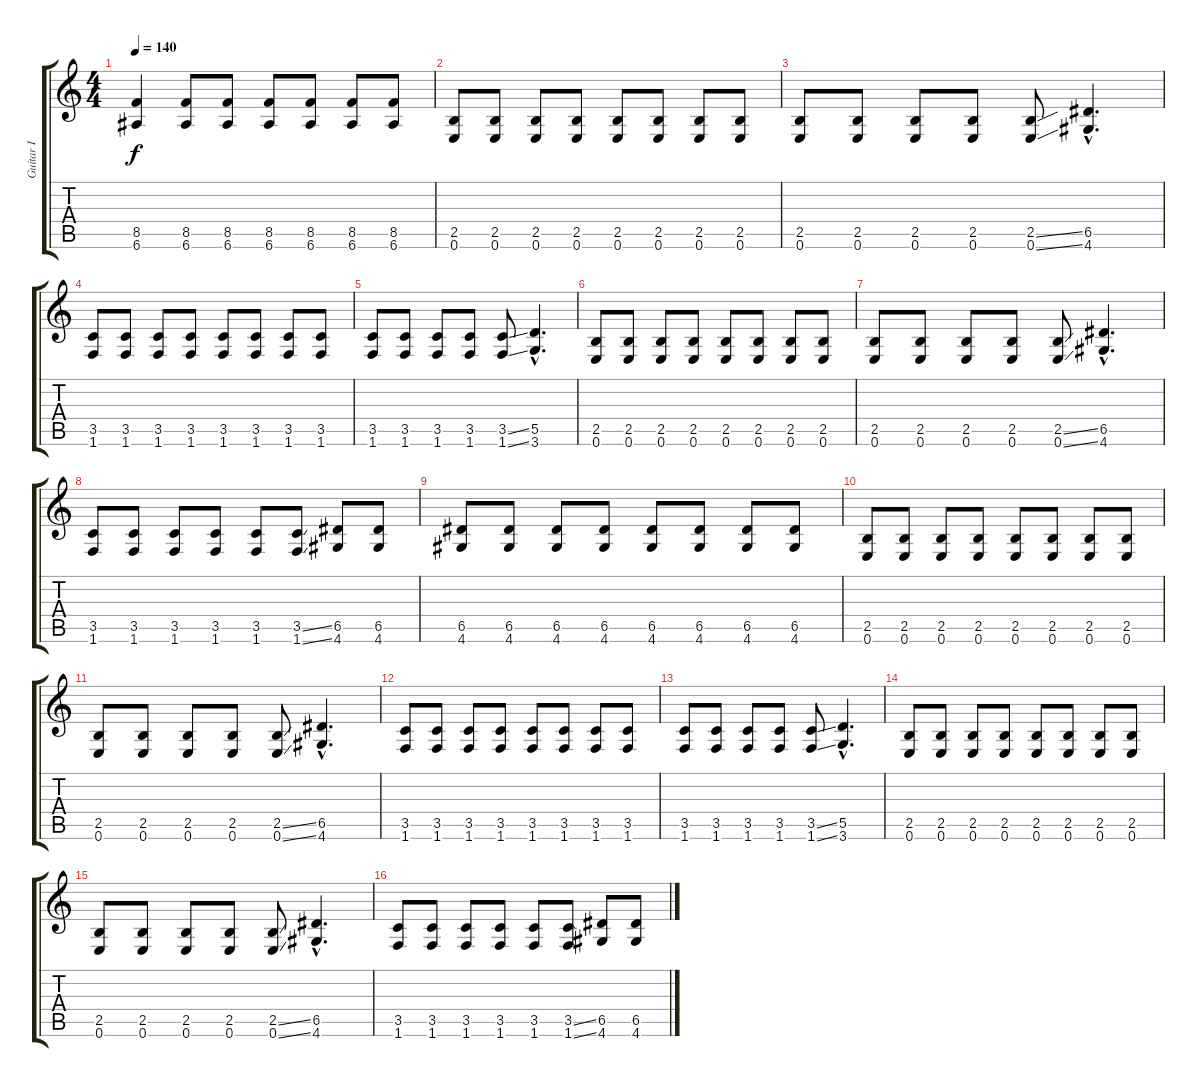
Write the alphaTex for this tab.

\track ("Guitar I" "Guitar I") {instrument distortionguitar}
\staff {score tabs}
\tuning (E4 B3 G3 D3 A2 E2) {hide}
\ts (4 4)
\tempo 140
\clef g2
\ks c
(8.5 6.6).4{dy f} (8.5 6.6).8 (8.5 6.6).8 (8.5 6.6).8 (8.5 6.6).8 (8.5 6.6).8 (8.5 6.6).8 |
(2.5 0.6).8 (2.5 0.6).8 (2.5 0.6).8 (2.5 0.6).8 (2.5 0.6).8 (2.5 0.6).8 (2.5 0.6).8 (2.5 0.6).8 |
(2.5 0.6).8 (2.5 0.6).8 (2.5 0.6).8 (2.5 0.6).8 (2.5{ss} 0.6{ss}).8 (6.5{hac} 4.6{hac}).4{d} |
(3.5 1.6).8 (3.5 1.6).8 (3.5 1.6).8 (3.5 1.6).8 (3.5 1.6).8 (3.5 1.6).8 (3.5 1.6).8 (3.5 1.6).8 |
(3.5 1.6).8 (3.5 1.6).8 (3.5 1.6).8 (3.5 1.6).8 (3.5{ss} 1.6{ss}).8 (5.5{hac} 3.6{hac}).4{d} |
(2.5 0.6).8 (2.5 0.6).8 (2.5 0.6).8 (2.5 0.6).8 (2.5 0.6).8 (2.5 0.6).8 (2.5 0.6).8 (2.5 0.6).8 |
(2.5 0.6).8 (2.5 0.6).8 (2.5 0.6).8 (2.5 0.6).8 (2.5{ss} 0.6{ss}).8 (6.5{hac} 4.6{hac}).4{d} |
(3.5 1.6).8 (3.5 1.6).8 (3.5 1.6).8 (3.5 1.6).8 (3.5 1.6).8 (3.5{ss} 1.6{ss}).8 (6.5 4.6).8 (6.5 4.6).8 |
(6.5 4.6).8 (6.5 4.6).8 (6.5 4.6).8 (6.5 4.6).8 (6.5 4.6).8 (6.5 4.6).8 (6.5 4.6).8 (6.5 4.6).8 |
(2.5 0.6).8 (2.5 0.6).8 (2.5 0.6).8 (2.5 0.6).8 (2.5 0.6).8 (2.5 0.6).8 (2.5 0.6).8 (2.5 0.6).8 |
(2.5 0.6).8 (2.5 0.6).8 (2.5 0.6).8 (2.5 0.6).8 (2.5{ss} 0.6{ss}).8 (6.5{hac} 4.6{hac}).4{d} |
(3.5 1.6).8 (3.5 1.6).8 (3.5 1.6).8 (3.5 1.6).8 (3.5 1.6).8 (3.5 1.6).8 (3.5 1.6).8 (3.5 1.6).8 |
(3.5 1.6).8 (3.5 1.6).8 (3.5 1.6).8 (3.5 1.6).8 (3.5{ss} 1.6{ss}).8 (5.5{hac} 3.6{hac}).4{d} |
(2.5 0.6).8 (2.5 0.6).8 (2.5 0.6).8 (2.5 0.6).8 (2.5 0.6).8 (2.5 0.6).8 (2.5 0.6).8 (2.5 0.6).8 |
(2.5 0.6).8 (2.5 0.6).8 (2.5 0.6).8 (2.5 0.6).8 (2.5{ss} 0.6{ss}).8 (6.5{hac} 4.6{hac}).4{d} |
(3.5 1.6).8 (3.5 1.6).8 (3.5 1.6).8 (3.5 1.6).8 (3.5 1.6).8 (3.5{ss} 1.6{ss}).8 (6.5 4.6).8 (6.5 4.6).8
